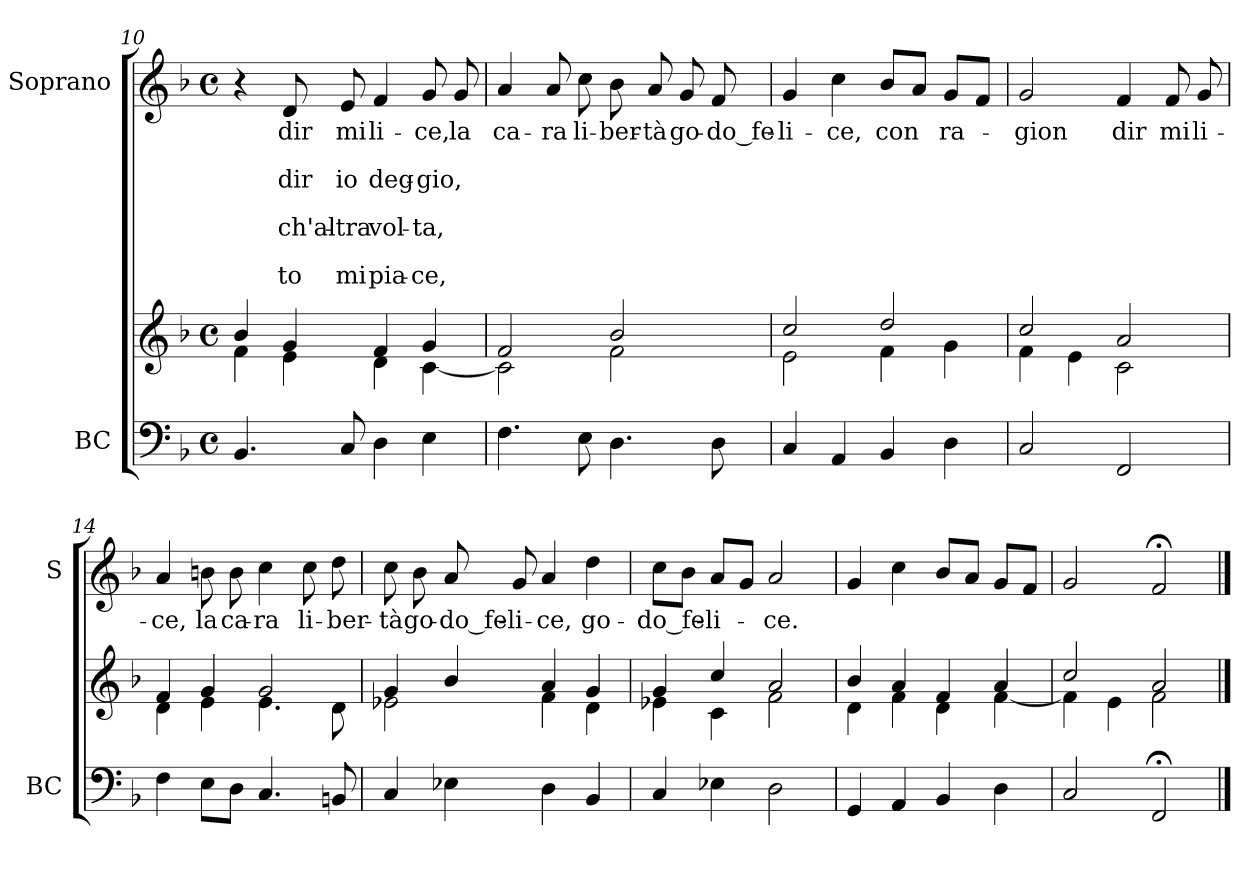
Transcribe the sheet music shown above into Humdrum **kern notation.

**kern	**kern	**kern	**text	**text	**text	**text	**text	**text	**text
*part2	*part2	*part1	*part1	*part1	*part1	*part1	*part1	*part1	*part1
*staff3	*staff2	*staff1	*staff1	*staff1	*staff1	*staff1	*staff1	*staff1	*staff1
*I"BC	*	*I"Soprano	*	*	*	*	*	*	*
*I'BC	*	*I'S	*	*	*	*	*	*	*
!!LO:PB:g=z
*clefF4	*clefG2	*clefG2	*	*	*	*	*	*	*
*k[b-]	*k[b-]	*k[b-]	*	*	*	*	*	*	*
*F:	*F:	*F:	*	*	*	*	*	*	*
*M4/4	*M4/4	*M4/4	*	*	*	*	*	*	*
*met(c)	*met(c)	*met(c)	*	*	*	*	*	*	*
=10	=10	=10	=10	=10	=10	=10	=10	=10	=10
*	*^	*	*	*	*	*	*	*	*
4.BB-/	4b-/	4f\	4r	.	.	.	.	.	.	.
!	!	!	!	!LO:LY:b	!	!LO:LY:b	!	!LO:LY:b	!	!LO:LY:b
.	4g/	4e\	8d/	dir	.	dir	.	ch'al-	.	-to
!	!	!	!	!LO:LY:b	!	!LO:LY:b	!	!LO:LY:b	!	!LO:LY:b
8C/	.	.	8e/	mi	.	io	.	-tra	.	mi
!	!	!	!	!LO:LY:b	!	!LO:LY:b	!	!LO:LY:b	!	!LO:LY:b
4D\	4f/	4d\	4f/	li-	.	deg-	.	vol-	.	pia-
!	!	!	!	!LO:LY:b	!	!LO:LY:b	!	!LO:LY:b	!	!LO:LY:b
4E\	4g/	[<4c\	8g/	-ce,	.	-gio,	.	-ta,	.	-ce,
!	!	!	!	!LO:LY:b	!	!	!	!	!	!
.	.	.	8g/	la	.	.	.	.	.	.
=11	=11	=11	=11	=11	=11	=11	=11	=11	=11	=11
!	!	!	!	!LO:LY:b	!	!	!	!	!	!
4.F\	2f/	2c\]	4a/	ca-	.	.	.	.	.	.
!	!	!	!	!LO:LY:b	!	!	!	!	!	!
.	.	.	8a/	-ra	.	.	.	.	.	.
!	!	!	!	!LO:LY:b	!	!	!	!	!	!
8E\	.	.	8cc\	li-	.	.	.	.	.	.
!	!	!	!	!LO:LY:b	!	!	!	!	!	!
4.D\	2b-/	2f\	8b-\	-ber-	.	.	.	.	.	.
!	!	!	!	!LO:LY:b	!	!	!	!	!	!
.	.	.	8a/	-tà	.	.	.	.	.	.
!	!	!	!	!LO:LY:b	!	!	!	!	!	!
.	.	.	8g/	go-	.	.	.	.	.	.
!	!	!	!	!LO:LY:b	!	!	!	!	!	!
8D\	.	.	8f/	-do_fe-	.	.	.	.	.	.
=12	=12	=12	=12	=12	=12	=12	=12	=12	=12	=12
!	!	!	!	!LO:LY:b	!	!	!	!	!	!
4C/	2cc/	2e\	4g/	-li-	.	.	.	.	.	.
!	!	!	!	!LO:LY:b	!	!	!	!	!	!
4AA/	.	.	4cc\	-ce,	.	.	.	.	.	.
!	!	!	!	!LO:LY:b	!	!	!	!	!	!
4BB-/	2dd/	4f\	8b-/L	con	.	.	.	.	.	.
.	.	.	8a/J	.	.	.	.	.	.	.
!	!	!	!	!LO:LY:b	!	!	!	!	!	!
4D\	.	4g\	8g/L	ra-	.	.	.	.	.	.
.	.	.	8f/J	.	.	.	.	.	.	.
=13	=13	=13	=13	=13	=13	=13	=13	=13	=13	=13
!	!	!	!	!LO:LY:b	!	!	!	!	!	!
2C/	2cc/	4f\	2g/	-gion	.	.	.	.	.	.
.	.	4e\	.	.	.	.	.	.	.	.
!	!	!	!	!LO:LY:b	!	!	!	!	!	!
2FF/	2a/	2c\	4f/	dir	.	.	.	.	.	.
!	!	!	!	!LO:LY:b	!	!	!	!	!	!
.	.	.	8f/	mi	.	.	.	.	.	.
!	!	!	!	!LO:LY:b	!	!	!	!	!	!
.	.	.	8g/	li-	.	.	.	.	.	.
=14	=14	=14	=14	=14	=14	=14	=14	=14	=14	=14
!	!	!	!	!LO:LY:b	!	!	!	!	!	!
4F\	4f/	4d\	4a/	-ce,	.	.	.	.	.	.
!	!	!	!	!LO:LY:b	!	!	!	!	!	!
8E\L	4g/	4e\	8bn\	la	.	.	.	.	.	.
!	!	!	!	!LO:LY:b	!	!	!	!	!	!
8D\J	.	.	8b\	ca-	.	.	.	.	.	.
!	!	!	!	!LO:LY:b	!	!	!	!	!	!
4.C/	2g/	4.e\	4cc\	-ra	.	.	.	.	.	.
!	!	!	!	!LO:LY:b	!	!	!	!	!	!
.	.	.	8cc\	li-	.	.	.	.	.	.
!	!	!	!	!LO:LY:b	!	!	!	!	!	!
8BBn/	.	8d\	8dd\	-ber-	.	.	.	.	.	.
!!LO:LB:g=z
=15	=15	=15	=15	=15	=15	=15	=15	=15	=15	=15
!	!	!	!	!LO:LY:b	!	!	!	!	!	!
4C/	4g/	2e-X\	8cc\	-tà	.	.	.	.	.	.
!	!	!	!	!LO:LY:b	!	!	!	!	!	!
.	.	.	8b-\	go-	.	.	.	.	.	.
!	!	!	!	!LO:LY:b	!	!	!	!	!	!
4E-X\	4b-/	.	8a/	-do_fe-	.	.	.	.	.	.
!	!	!	!	!LO:LY:b	!	!	!	!	!	!
.	.	.	8g/	-li-	.	.	.	.	.	.
!	!	!	!	!LO:LY:b	!	!	!	!	!	!
4D\	4a/	4f\	4a/	-ce,	.	.	.	.	.	.
!	!	!	!	!LO:LY:b	!	!	!	!	!	!
4BB-/	4g/	4d\	4dd\	go-	.	.	.	.	.	.
=16	=16	=16	=16	=16	=16	=16	=16	=16	=16	=16
!	!	!	!	!LO:LY:b	!	!	!	!	!	!
4C/	4g/	4e-X\	8cc\L	-do_fe-	.	.	.	.	.	.
.	.	.	8b-\J	.	.	.	.	.	.	.
!	!	!	!	!LO:LY:b	!	!	!	!	!	!
4E-X\	4cc/	4c\	8a/L	-li-	.	.	.	.	.	.
.	.	.	8g/J	.	.	.	.	.	.	.
!	!	!	!	!LO:LY:b	!	!	!	!	!	!
2D\	2a/	2f\	2a/	-ce.	.	.	.	.	.	.
=17	=17	=17	=17	=17	=17	=17	=17	=17	=17	=17
4GG/	4b-/	4d\	4g/	.	.	.	.	.	.	.
4AA/	4a/	4f\	4cc\	.	.	.	.	.	.	.
4BB-/	4f/	4d\	8b-/L	.	.	.	.	.	.	.
.	.	.	8a/J	.	.	.	.	.	.	.
4D\	4a/	[<4f\	8g/L	.	.	.	.	.	.	.
.	.	.	8f/J	.	.	.	.	.	.	.
=18	=18	=18	=18	=18	=18	=18	=18	=18	=18	=18
2C/	2cc/	4f\]	2g/	.	.	.	.	.	.	.
.	.	4e\	.	.	.	.	.	.	.	.
2FF;</	2a/	2f\	2f;</	.	.	.	.	.	.	.
*	*v	*v	*	*	*	*	*	*	*	*
==	==	==	==	==	==	==	==	==	==
*-	*-	*-	*-	*-	*-	*-	*-	*-	*-
